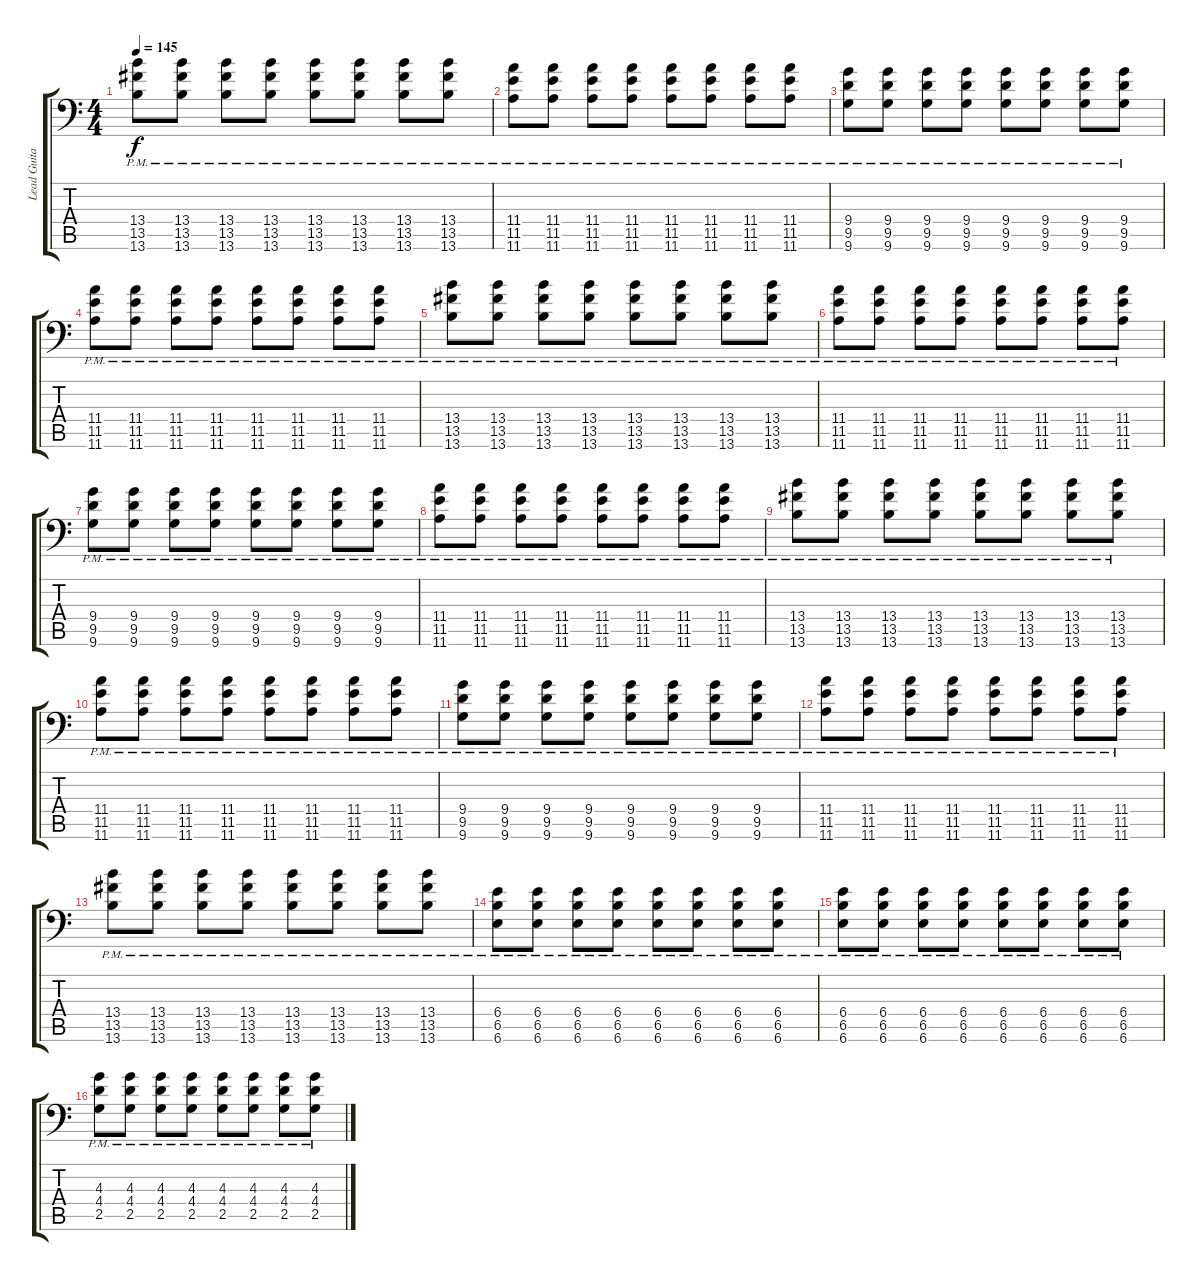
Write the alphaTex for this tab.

\track ("Lead Guitar" "Lead Guita") {instrument distortionguitar}
\staff {score tabs}
\tuning (C4 G3 Eb3 Bb2 F2 Bb1) {hide}
\ts (4 4)
\tempo 145
\clef f4
\ks c
(13.4{pm} 13.5{pm} 13.6{pm}).8{dy f} (13.4{pm} 13.5{pm} 13.6{pm}).8 (13.4{pm} 13.5{pm} 13.6{pm}).8 (13.4{pm} 13.5{pm} 13.6{pm}).8 (13.4{pm} 13.5{pm} 13.6{pm}).8 (13.4{pm} 13.5{pm} 13.6{pm}).8 (13.4{pm} 13.5{pm} 13.6{pm}).8 (13.4{pm} 13.5{pm} 13.6{pm}).8 |
(11.4{pm} 11.5{pm} 11.6{pm}).8 (11.4{pm} 11.5{pm} 11.6{pm}).8 (11.4{pm} 11.5{pm} 11.6{pm}).8 (11.4{pm} 11.5{pm} 11.6{pm}).8 (11.4{pm} 11.5{pm} 11.6{pm}).8 (11.4{pm} 11.5{pm} 11.6{pm}).8 (11.4{pm} 11.5{pm} 11.6{pm}).8 (11.4{pm} 11.5{pm} 11.6{pm}).8 |
(9.4{pm} 9.5{pm} 9.6{pm}).8 (9.4{pm} 9.5{pm} 9.6{pm}).8 (9.4{pm} 9.5{pm} 9.6{pm}).8 (9.4{pm} 9.5{pm} 9.6{pm}).8 (9.4{pm} 9.5{pm} 9.6{pm}).8 (9.4{pm} 9.5{pm} 9.6{pm}).8 (9.4{pm} 9.5{pm} 9.6{pm}).8 (9.4{pm} 9.5{pm} 9.6{pm}).8 |
(11.4{pm} 11.5{pm} 11.6{pm}).8 (11.4{pm} 11.5{pm} 11.6{pm}).8 (11.4{pm} 11.5{pm} 11.6{pm}).8 (11.4{pm} 11.5{pm} 11.6{pm}).8 (11.4{pm} 11.5{pm} 11.6{pm}).8 (11.4{pm} 11.5{pm} 11.6{pm}).8 (11.4{pm} 11.5{pm} 11.6{pm}).8 (11.4{pm} 11.5{pm} 11.6{pm}).8 |
(13.4{pm} 13.5{pm} 13.6{pm}).8 (13.4{pm} 13.5{pm} 13.6{pm}).8 (13.4{pm} 13.5{pm} 13.6{pm}).8 (13.4{pm} 13.5{pm} 13.6{pm}).8 (13.4{pm} 13.5{pm} 13.6{pm}).8 (13.4{pm} 13.5{pm} 13.6{pm}).8 (13.4{pm} 13.5{pm} 13.6{pm}).8 (13.4{pm} 13.5{pm} 13.6{pm}).8 |
(11.4{pm} 11.5{pm} 11.6{pm}).8 (11.4{pm} 11.5{pm} 11.6{pm}).8 (11.4{pm} 11.5{pm} 11.6{pm}).8 (11.4{pm} 11.5{pm} 11.6{pm}).8 (11.4{pm} 11.5{pm} 11.6{pm}).8 (11.4{pm} 11.5{pm} 11.6{pm}).8 (11.4{pm} 11.5{pm} 11.6{pm}).8 (11.4{pm} 11.5{pm} 11.6{pm}).8 |
(9.4{pm} 9.5{pm} 9.6{pm}).8 (9.4{pm} 9.5{pm} 9.6{pm}).8 (9.4{pm} 9.5{pm} 9.6{pm}).8 (9.4{pm} 9.5{pm} 9.6{pm}).8 (9.4{pm} 9.5{pm} 9.6{pm}).8 (9.4{pm} 9.5{pm} 9.6{pm}).8 (9.4{pm} 9.5{pm} 9.6{pm}).8 (9.4{pm} 9.5{pm} 9.6{pm}).8 |
(11.4{pm} 11.5{pm} 11.6{pm}).8 (11.4{pm} 11.5{pm} 11.6{pm}).8 (11.4{pm} 11.5{pm} 11.6{pm}).8 (11.4{pm} 11.5{pm} 11.6{pm}).8 (11.4{pm} 11.5{pm} 11.6{pm}).8 (11.4{pm} 11.5{pm} 11.6{pm}).8 (11.4{pm} 11.5{pm} 11.6{pm}).8 (11.4{pm} 11.5{pm} 11.6{pm}).8 |
(13.4{pm} 13.5{pm} 13.6{pm}).8 (13.4{pm} 13.5{pm} 13.6{pm}).8 (13.4{pm} 13.5{pm} 13.6{pm}).8 (13.4{pm} 13.5{pm} 13.6{pm}).8 (13.4{pm} 13.5{pm} 13.6{pm}).8 (13.4{pm} 13.5{pm} 13.6{pm}).8 (13.4{pm} 13.5{pm} 13.6{pm}).8 (13.4{pm} 13.5{pm} 13.6{pm}).8 |
(11.4{pm} 11.5{pm} 11.6{pm}).8 (11.4{pm} 11.5{pm} 11.6{pm}).8 (11.4{pm} 11.5{pm} 11.6{pm}).8 (11.4{pm} 11.5{pm} 11.6{pm}).8 (11.4{pm} 11.5{pm} 11.6{pm}).8 (11.4{pm} 11.5{pm} 11.6{pm}).8 (11.4{pm} 11.5{pm} 11.6{pm}).8 (11.4{pm} 11.5{pm} 11.6{pm}).8 |
(9.4{pm} 9.5{pm} 9.6{pm}).8 (9.4{pm} 9.5{pm} 9.6{pm}).8 (9.4{pm} 9.5{pm} 9.6{pm}).8 (9.4{pm} 9.5{pm} 9.6{pm}).8 (9.4{pm} 9.5{pm} 9.6{pm}).8 (9.4{pm} 9.5{pm} 9.6{pm}).8 (9.4{pm} 9.5{pm} 9.6{pm}).8 (9.4{pm} 9.5{pm} 9.6{pm}).8 |
(11.4{pm} 11.5{pm} 11.6{pm}).8 (11.4{pm} 11.5{pm} 11.6{pm}).8 (11.4{pm} 11.5{pm} 11.6{pm}).8 (11.4{pm} 11.5{pm} 11.6{pm}).8 (11.4{pm} 11.5{pm} 11.6{pm}).8 (11.4{pm} 11.5{pm} 11.6{pm}).8 (11.4{pm} 11.5{pm} 11.6{pm}).8 (11.4{pm} 11.5{pm} 11.6{pm}).8 |
(13.4{pm} 13.5{pm} 13.6{pm}).8 (13.4{pm} 13.5{pm} 13.6{pm}).8 (13.4{pm} 13.5{pm} 13.6{pm}).8 (13.4{pm} 13.5{pm} 13.6{pm}).8 (13.4{pm} 13.5{pm} 13.6{pm}).8 (13.4{pm} 13.5{pm} 13.6{pm}).8 (13.4{pm} 13.5{pm} 13.6{pm}).8 (13.4{pm} 13.5{pm} 13.6{pm}).8 |
(6.4{pm} 6.5{pm} 6.6{pm}).8 (6.4{pm} 6.5{pm} 6.6{pm}).8 (6.4{pm} 6.5{pm} 6.6{pm}).8 (6.4{pm} 6.5{pm} 6.6{pm}).8 (6.4{pm} 6.5{pm} 6.6{pm}).8 (6.4{pm} 6.5{pm} 6.6{pm}).8 (6.4{pm} 6.5{pm} 6.6{pm}).8 (6.4{pm} 6.5{pm} 6.6{pm}).8 |
(6.4{pm} 6.5{pm} 6.6{pm}).8 (6.4{pm} 6.5{pm} 6.6{pm}).8 (6.4{pm} 6.5{pm} 6.6{pm}).8 (6.4{pm} 6.5{pm} 6.6{pm}).8 (6.4{pm} 6.5{pm} 6.6{pm}).8 (6.4{pm} 6.5{pm} 6.6{pm}).8 (6.4{pm} 6.5{pm} 6.6{pm}).8 (6.4{pm} 6.5{pm} 6.6{pm}).8 |
(4.3{pm} 4.4{pm} 2.5{pm}).8 (4.3{pm} 4.4{pm} 2.5{pm}).8 (4.3{pm} 4.4{pm} 2.5{pm}).8 (4.3{pm} 4.4{pm} 2.5{pm}).8 (4.3{pm} 4.4{pm} 2.5{pm}).8 (4.3{pm} 4.4{pm} 2.5{pm}).8 (4.3{pm} 4.4{pm} 2.5{pm}).8 (4.3{pm} 4.4{pm} 2.5{pm}).8
